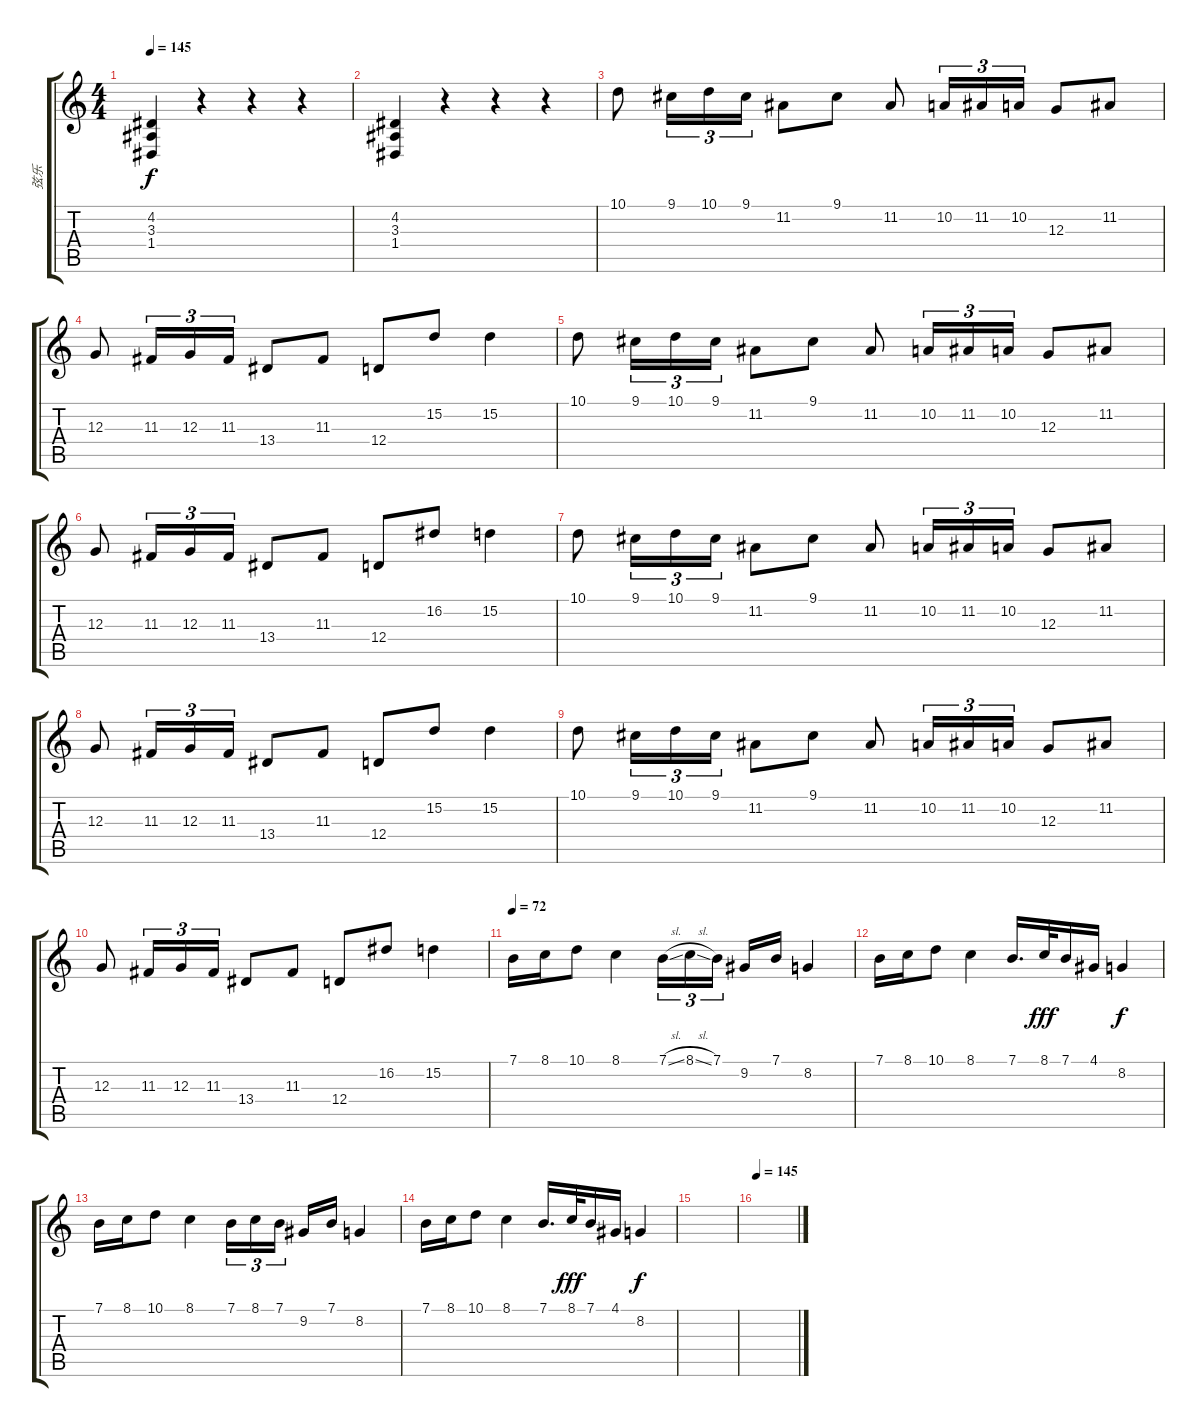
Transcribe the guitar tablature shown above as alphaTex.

\track ("弦乐" "弦乐") {instrument stringensemble1}
\staff {score tabs}
\tuning (E4 B3 G3 D3 A2 E2) {hide}
\ts (4 4)
\tempo 145
\clef g2
\ks c
(4.2 3.3 1.4).4{dy f} r.4 r.4 r.4 |
(4.2 3.3 1.4).4 r.4 r.4 r.4 |
10.1.8 9.1.16{tu (3 2)} 10.1.16{tu (3 2)} 9.1.16{tu (3 2)} 11.2.8 9.1.8 11.2.8 10.2.16{tu (3 2)} 11.2.16{tu (3 2)} 10.2.16{tu (3 2)} 12.3.8 11.2.8 |
12.3.8 11.3.16{tu (3 2)} 12.3.16{tu (3 2)} 11.3.16{tu (3 2)} 13.4.8 11.3.8 12.4.8 15.2.8 15.2.4 |
10.1.8 9.1.16{tu (3 2)} 10.1.16{tu (3 2)} 9.1.16{tu (3 2)} 11.2.8 9.1.8 11.2.8 10.2.16{tu (3 2)} 11.2.16{tu (3 2)} 10.2.16{tu (3 2)} 12.3.8 11.2.8 |
12.3.8 11.3.16{tu (3 2)} 12.3.16{tu (3 2)} 11.3.16{tu (3 2)} 13.4.8 11.3.8 12.4.8 16.2.8 15.2.4 |
10.1.8 9.1.16{tu (3 2)} 10.1.16{tu (3 2)} 9.1.16{tu (3 2)} 11.2.8 9.1.8 11.2.8 10.2.16{tu (3 2)} 11.2.16{tu (3 2)} 10.2.16{tu (3 2)} 12.3.8 11.2.8 |
12.3.8 11.3.16{tu (3 2)} 12.3.16{tu (3 2)} 11.3.16{tu (3 2)} 13.4.8 11.3.8 12.4.8 15.2.8 15.2.4 |
10.1.8 9.1.16{tu (3 2)} 10.1.16{tu (3 2)} 9.1.16{tu (3 2)} 11.2.8 9.1.8 11.2.8 10.2.16{tu (3 2)} 11.2.16{tu (3 2)} 10.2.16{tu (3 2)} 12.3.8 11.2.8 |
12.3.8 11.3.16{tu (3 2)} 12.3.16{tu (3 2)} 11.3.16{tu (3 2)} 13.4.8 11.3.8 12.4.8 16.2.8 15.2.4 |
\tempo 72
7.1.16 8.1.16 10.1.8 8.1.4 7.1{sl}.16{tu (3 2)} 8.1{sl}.16{tu (3 2)} 7.1.16{tu (3 2) beam splitsecondary} 9.2.16 7.1.16 8.2.4 |
7.1.16 8.1.16 10.1.8 8.1.4 7.1.16{d} 8.1.32{dy fff} 7.1.16 4.1.16 8.2.4{dy f} |
7.1.16 8.1.16 10.1.8 8.1.4 7.1.16{tu (3 2)} 8.1.16{tu (3 2)} 7.1.16{tu (3 2) beam splitsecondary} 9.2.16 7.1.16 8.2.4 |
7.1.16 8.1.16 10.1.8 8.1.4 7.1.16{d} 8.1.32{dy fff} 7.1.16 4.1.16 8.2.4{dy f} |
|
\tempo 145
